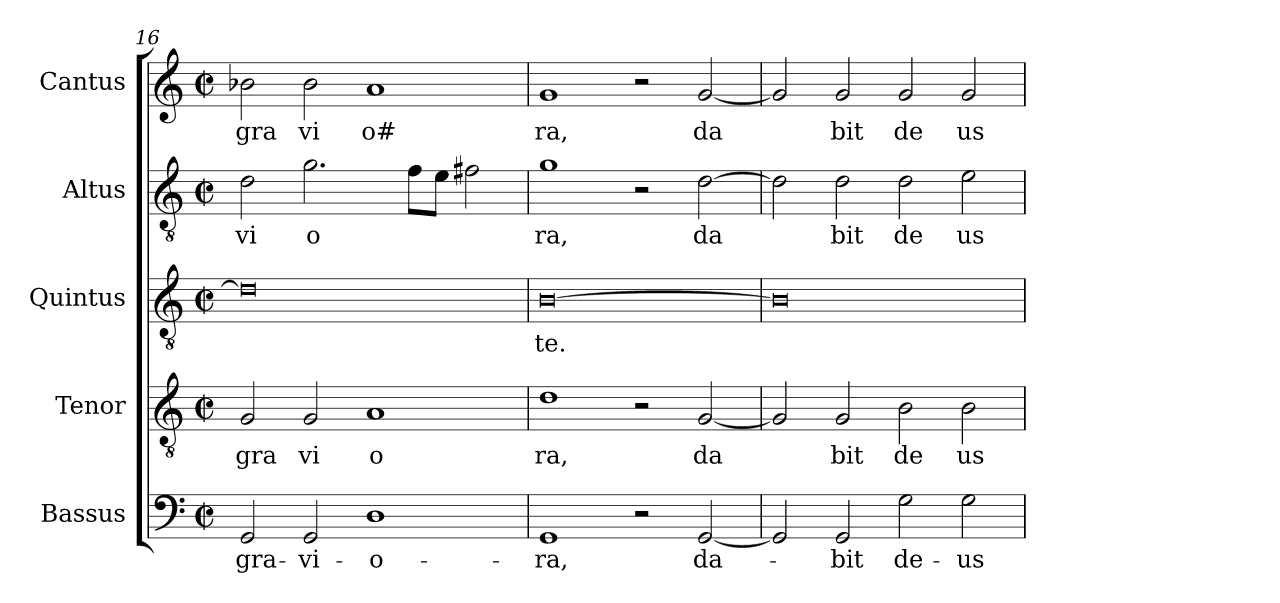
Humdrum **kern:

**kern	**text	**kern	**text	**kern	**text	**kern	**text	**kern	**text
*part5	*part5	*part4	*part4	*part3	*part3	*part2	*part2	*part1	*part1
*staff5	*staff5	*staff4	*staff4	*staff3	*staff3	*staff2	*staff2	*staff1	*staff1
*I"Bassus	*	*I"Tenor	*	*I"Quintus	*	*I"Altus	*	*I"Cantus	*
*clefF4	*	*clefGv2	*	*clefGv2	*	*clefGv2	*	*clefG2	*
*M2/2	*	*M2/2	*	*M2/2	*	*M2/2	*	*M2/2	*
*met(c|)	*	*met(c|)	*	*met(c|)	*	*met(c|)	*	*met(c|)	*
=16	=16	=16	=16	=16	=16	=16	=16	=16	=16
!	!LO:LY:b:cj	!	!LO:LY:b:cj	!	!	!	!LO:LY:b:cj	!	!LO:LY:b:cj
2GG/	gra-	2G/	gra	0d]	.	2d\	vi	2b-X\	gra
!	!LO:LY:b:cj	!	!LO:LY:b:cj	!	!	!	!LO:LY:b:cj	!	!LO:LY:b:cj
2GG/	-vi-	2G/	vi	.	.	2.g\	o	2b-\	vi
!	!LO:LY:b:cj	!	!LO:LY:b:cj	!	!	!	!	!	!LO:LY:b:cj
1D	-o-	1A	o	.	.	.	.	1a	o#
.	.	.	.	.	.	8f\L	.	.	.
.	.	.	.	.	.	8e\J	.	.	.
.	.	.	.	.	.	2f#\	.	.	.
=17	=17	=17	=17	=17	=17	=17	=17	=17	=17
!	!LO:LY:b:cj	!	!LO:LY:b:cj	!	!LO:LY:b:cj	!	!LO:LY:b:cj	!	!LO:LY:b:cj
1GG	-ra,	1d	ra,	[>0B	te.	1g	ra,	1g	ra,
2r	.	2r	.	.	.	2r	.	2r	.
!	!LO:LY:b:cj	!	!LO:LY:b:cj	!	!	!	!LO:LY:b:cj	!	!LO:LY:b:cj
[<2GG/	da-	[<2G/	da	.	.	[>2d\	da	[<2g/	da
=18	=18	=18	=18	=18	=18	=18	=18	=18	=18
2GG/]	.	2G/]	.	0B]	.	2d\]	.	2g/]	.
!	!LO:LY:b:cj	!	!LO:LY:b:cj	!	!	!	!LO:LY:b:cj	!	!LO:LY:b:cj
2GG/	-bit	2G/	bit	.	.	2d\	bit	2g/	bit
!	!LO:LY:b:cj	!	!LO:LY:b:cj	!	!	!	!LO:LY:b:cj	!	!LO:LY:b:cj
2G\	de-	2B\	de	.	.	2d\	de	2g/	de
!	!LO:LY:b:cj	!	!LO:LY:b:cj	!	!	!	!LO:LY:b:cj	!	!LO:LY:b:cj
2G\	-us	2B\	us	.	.	2e\	us	2g/	us
=	=	=	=	=	=	=	=	=	=
*-	*-	*-	*-	*-	*-	*-	*-	*-	*-
